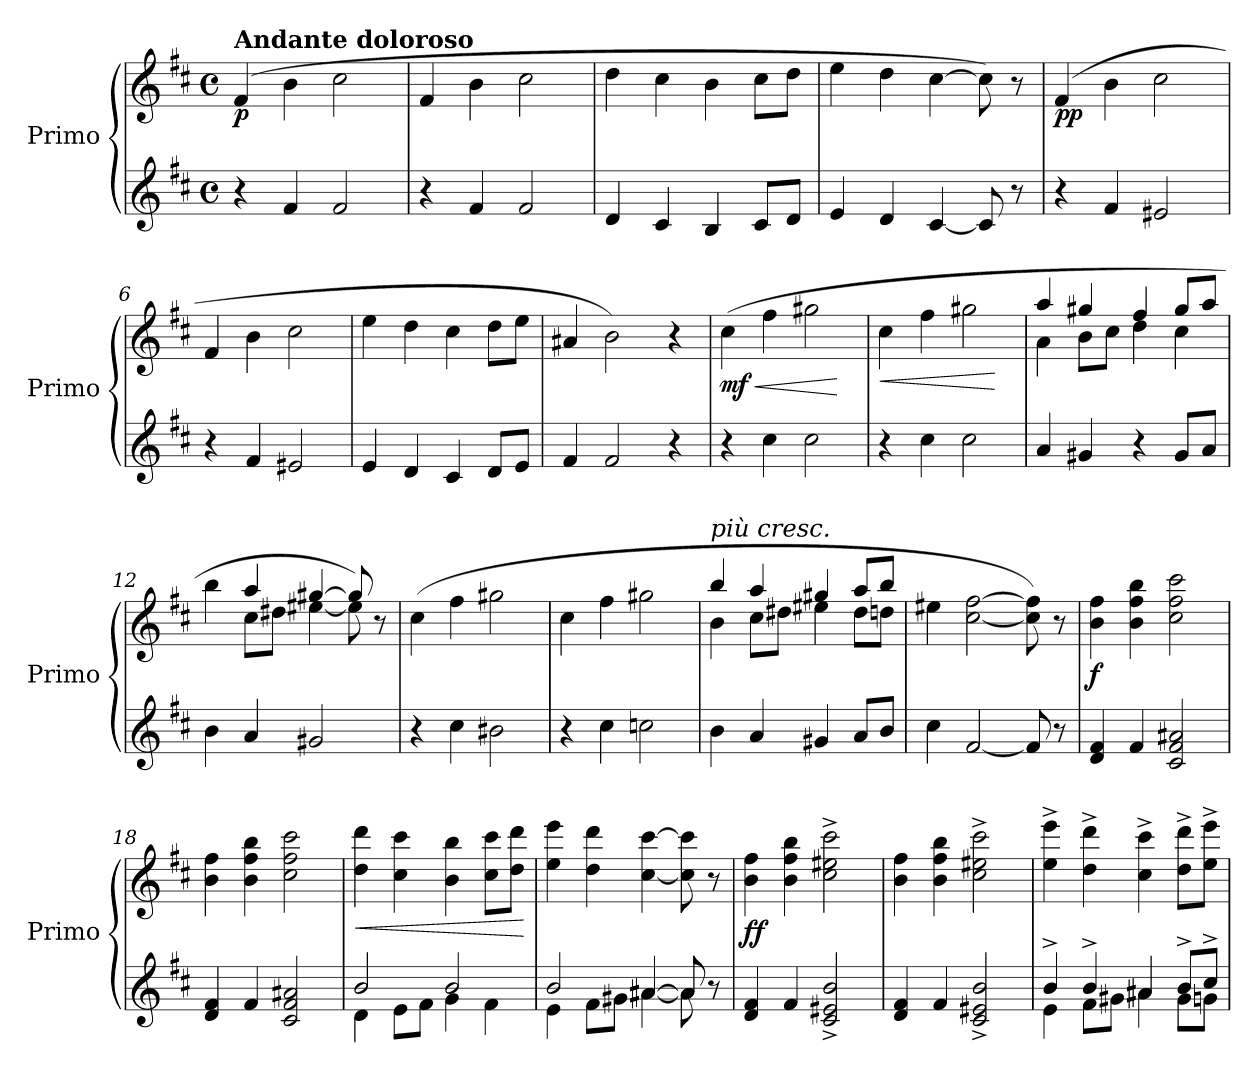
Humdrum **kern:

**kern	**kern	**dynam
*part1	*part1	*part1
*staff2	*staff1	*staff1/2
*I"Primo	*	*
*I'Primo	*	*
*clefG2	*clefG2	*
*k[f#c#]	*k[f#c#]	*
*M4/4	*M4/4	*
*met(c)	*met(c)	*
=1	=1	=1
!	!LO:TX:a:B:t=Andante doloroso	!
!	!	!LO:DY:b
4r	(>4f#/	p
4f#/	4b\	.
2f#/	2cc#\	.
=2	=2	=2
4r	4f#/	.
4f#/	4b\	.
2f#/	2cc#\	.
=3	=3	=3
4d/	4dd\	.
4c#/	4cc#\	.
4B/	4b\	.
8c#/L	8cc#\L	.
8d/J	8dd\J	.
=4	=4	=4
4e/	4ee\	.
4d/	4dd\	.
[4c#/	[4cc#\	.
8c#/]	8cc#\])	.
8r	8r	.
=5	=5	=5
!	!	!LO:DY:b
4r	(>4f#/	pp
4f#/	4b\	.
2e#X/	2cc#\	.
=6	=6	=6
4r	4f#/	.
4f#/	4b\	.
2e#X/	2cc#\	.
=7	=7	=7
4e/	4ee\	.
4d/	4dd\	.
4c#/	4cc#\	.
8d/L	8dd\L	.
8e/J	8ee\J	.
=8	=8	=8
4f#/	4a#X/	.
2f#/	2b\)	.
4r	4r	.
=9	=9	=9
!	!	!LO:HP:b
!	!	!LO:DY:n=1:b
4r	(>4cc#\	< mf
4cc#\	4ff#\	.
2cc#\	2gg#X\	.
.	.	[
=10	=10	=10
!	!	!LO:HP:b
4r	4cc#\	<
4cc#\	4ff#\	.
2cc#\	2gg#X\	.
.	.	[
=11	=11	=11
*	*^	*
4a/	4aa/	4a\	.
4g#X/	4gg#X/	8b\L	.
.	.	8cc#\J	.
4r	4ff#/	4dd\	.
8g#/L	8gg#/L	4cc#\	.
8a/J	8aa/J	.	.
=12	=12	=12	=12
4b\	4bb\	4ryy	.
4a/	4aa/	8cc#\L	.
.	.	8dd#X\J	.
2g#X/	[4gg#X/	[4ee#X\	.
.	8gg#/])	8ee#\]	.
.	8r	8ryy	.
=13	=13	=13	=13
!	!LO:TX:b:i:t=cresc.	!	!
*	*v	*v	*
4r	(>4cc#\	.
4cc#\	4ff#\	.
2b#X\	2gg#X\	.
=14	=14	=14
4r	4cc#\	.
4cc#\	4ff#\	.
2ccn\	2gg#X\	.
=15	=15	=15
*	*^	*
!	!LO:TX:i:t=più cresc.	!	!
4b\	4bb/	4b\	.
4a/	4aa/	8cc#\L	.
.	.	8dd#X\J	.
4g#X/	4gg#X/	4ee#X\	.
8a/L	8aa/L	8dd#\L	.
8b/J	8bb/J	8ddn\J	.
*	*v	*v	*
=16	=16	=16
4cc#\	4ee#X\	.
[2f#/	[2cc#\ [2ff#\	.
8f#/]	8cc#\] 8ff#\])	.
8r	8r	.
=17	=17	=17
!	!	!LO:DY:b
4d/ 4f#/	4b\ 4ff#\	f
4f#/	4b\ 4ff#\ 4bb\	.
2c#/ 2f#/ 2a#X/	2cc#\ 2ff#\ 2ccc#\	.
=18	=18	=18
4d/ 4f#/	4b\ 4ff#\	.
4f#/	4b\ 4ff#\ 4bb\	.
2c#/ 2f#/ 2a#X/	2cc#\ 2ff#\ 2ccc#\	.
=19	=19	=19
*^	*	*
!	!	!	!LO:HP:b
2b/	4d\	4dd\ 4ddd\	<
.	8e\L	4cc#\ 4ccc#\	.
.	8f#\J	.	.
2b/	4g\	4b\ 4bb\	.
.	4f#\	8cc#\ 8ccc#\L	.
.	.	8dd\ 8ddd\J	.
*v	*v	*	*
.	.	[
=20	=20	=20
*^	*	*
2b/	4e\	4ee\ 4eee\	.
.	8f#\L	4dd\ 4ddd\	.
.	8g#X\J	.	.
[4a#X/	[4a#\	[4cc#\ [4ccc#\	.
8a#/]	8a#\]	8cc#\] 8ccc#\]	.
8r	8ryy	8r	.
=21	=21	=21	=21
!	!	!	!LO:DY:b
*v	*v	*	*
4d/ 4f#/	4b\ 4ff#\	ff
4f#/	4b\ 4ff#\ 4bb\	.
2c#/^ 2e#X/^ 2b/^	2cc#\^ 2ee#X\^ 2ccc#\^	.
=22	=22	=22
4d/ 4f#/	4b\ 4ff#\	.
4f#/	4b\ 4ff#\ 4bb\	.
2c#/^ 2e#X/^ 2b/^	2cc#\^ 2ee#X\^ 2ccc#\^	.
=23	=23	=23
*^	*	*
4b^/	4e\	4ee\^ 4eee\^	.
4b^/	8f#\L	4dd\^ 4ddd\^	.
.	8g#X\J	.	.
4a#X/	4a#\	4cc#\^ 4ccc#\^	.
8b^/L	8g#\L	8dd\^ 8ddd\^L	.
8cc#^/J	8gn\J	8ee\^ 8eee\^J	.
*v	*v	*	*
=	=	=
*-	*-	*-
